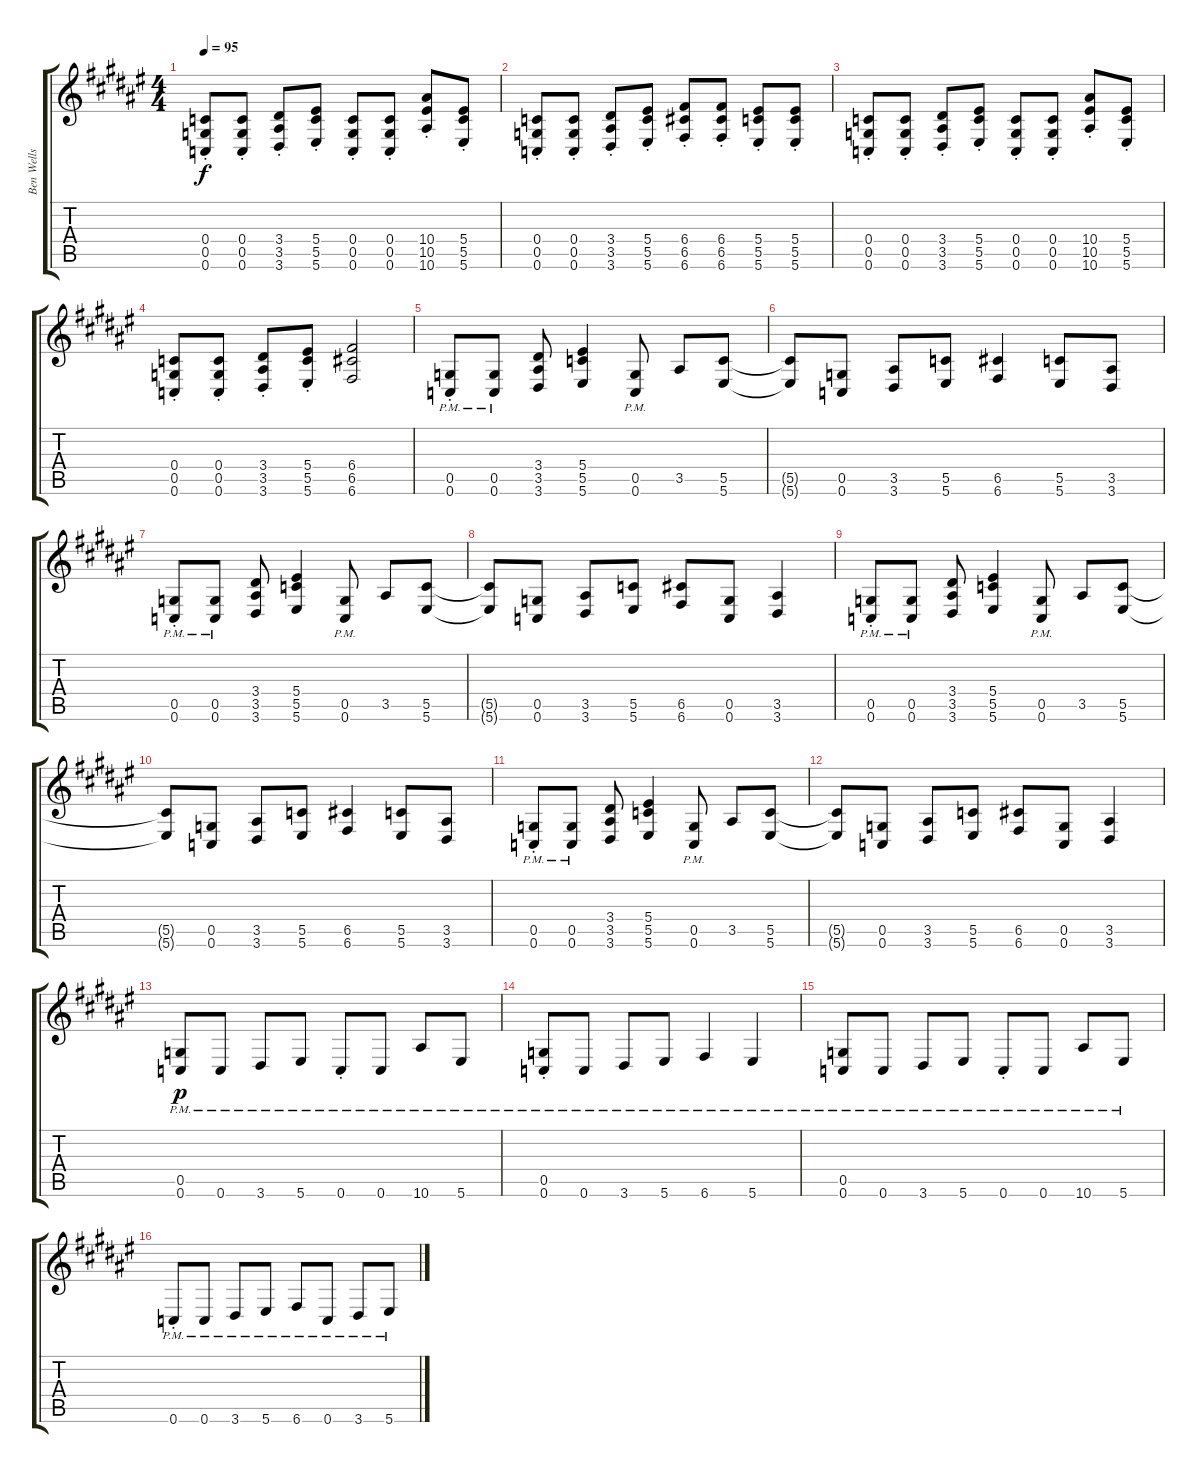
\track ("Ben Wells" "Ben Wells") {instrument overdrivenguitar}
\staff {score tabs}
\tuning (D4 A3 F3 C3 G2 C2) {hide}
\ts (4 4)
\tempo 95
\clef g2
\ks f#
(0.4{st} 0.5{st} 0.6{st}).8{dy f instrument overdrivenguitar} (0.4{st} 0.5{st} 0.6{st}).8 (3.4{st} 3.5{st} 3.6{st}).8 (5.4{st} 5.5{st} 5.6{st}).8 (0.4{st} 0.5{st} 0.6{st}).8 (0.4{st} 0.5{st} 0.6{st}).8 (10.4{st} 10.5{st} 10.6{st}).8 (5.4{st} 5.5{st} 5.6{st}).8 |
(0.4{st} 0.5{st} 0.6{st}).8 (0.4{st} 0.5{st} 0.6{st}).8 (3.4{st} 3.5{st} 3.6{st}).8 (5.4{st} 5.5{st} 5.6{st}).8 (6.4{st} 6.5{st} 6.6{st}).8 (6.4{st} 6.5{st} 6.6{st}).8 (5.4{st} 5.5{st} 5.6{st}).8 (5.4{st} 5.5{st} 5.6{st}).8 |
(0.4{st} 0.5{st} 0.6{st}).8 (0.4{st} 0.5{st} 0.6{st}).8 (3.4{st} 3.5{st} 3.6{st}).8 (5.4{st} 5.5{st} 5.6{st}).8 (0.4{st} 0.5{st} 0.6{st}).8 (0.4{st} 0.5{st} 0.6{st}).8 (10.4{st} 10.5{st} 10.6{st}).8 (5.4{st} 5.5{st} 5.6{st}).8 |
(0.4{st} 0.5{st} 0.6{st}).8 (0.4{st} 0.5{st} 0.6{st}).8 (3.4{st} 3.5{st} 3.6{st}).8 (5.4{st} 5.5{st} 5.6{st}).8 (6.4 6.5 6.6).2 |
(0.5{pm st} 0.6{pm st}).8 (0.5{pm} 0.6{pm}).8 (3.4 3.5 3.6).8 (5.4 5.5 5.6).4 (0.5{pm} 0.6{pm}).8 3.5.8 (5.5 5.6).8 |
(5.5{t} 5.6{t}).8 (0.5 0.6).8 (3.5 3.6).8 (5.5 5.6).8 (6.5 6.6).4 (5.5 5.6).8 (3.5 3.6).8 |
(0.5{pm st} 0.6{pm st}).8 (0.5{pm} 0.6{pm}).8 (3.4 3.5 3.6).8 (5.4 5.5 5.6).4 (0.5{pm} 0.6{pm}).8 3.5.8 (5.5 5.6).8 |
(5.5{t} 5.6{t}).8 (0.5 0.6).8 (3.5 3.6).8 (5.5 5.6).8 (6.5 6.6).8 (0.5 0.6).8 (3.5 3.6).4 |
(0.5{pm st} 0.6{pm st}).8 (0.5{pm} 0.6{pm}).8 (3.4 3.5 3.6).8 (5.4 5.5 5.6).4 (0.5{pm} 0.6{pm}).8 3.5.8 (5.5 5.6).8 |
(5.5{t} 5.6{t}).8 (0.5 0.6).8 (3.5 3.6).8 (5.5 5.6).8 (6.5 6.6).4 (5.5 5.6).8 (3.5 3.6).8 |
(0.5{pm st} 0.6{pm st}).8 (0.5{pm} 0.6{pm}).8 (3.4 3.5 3.6).8 (5.4 5.5 5.6).4 (0.5{pm} 0.6{pm}).8 3.5.8 (5.5 5.6).8 |
(5.5{t} 5.6{t}).8 (0.5 0.6).8 (3.5 3.6).8 (5.5 5.6).8 (6.5 6.6).8 (0.5 0.6).8 (3.5 3.6).4 |
(0.5{pm} 0.6{pm}).8{dy p} 0.6{pm}.8 3.6{pm}.8 5.6{pm}.8 0.6{pm st}.8 0.6{pm}.8 10.6{pm}.8 5.6{pm}.8 |
(0.5{pm st} 0.6{pm st}).8 0.6{pm}.8 3.6{pm}.8 5.6{pm}.8 6.6{pm}.4 5.6{pm}.4 |
(0.5{pm} 0.6{pm}).8 0.6{pm}.8 3.6{pm}.8 5.6{pm}.8 0.6{pm st}.8 0.6{pm}.8 10.6{pm}.8 5.6{pm}.8 |
0.6{pm st}.8 0.6{pm}.8 3.6{pm}.8 5.6{pm}.8 6.6{pm}.8 0.6{pm}.8 3.6{pm}.8 5.6{pm}.8
